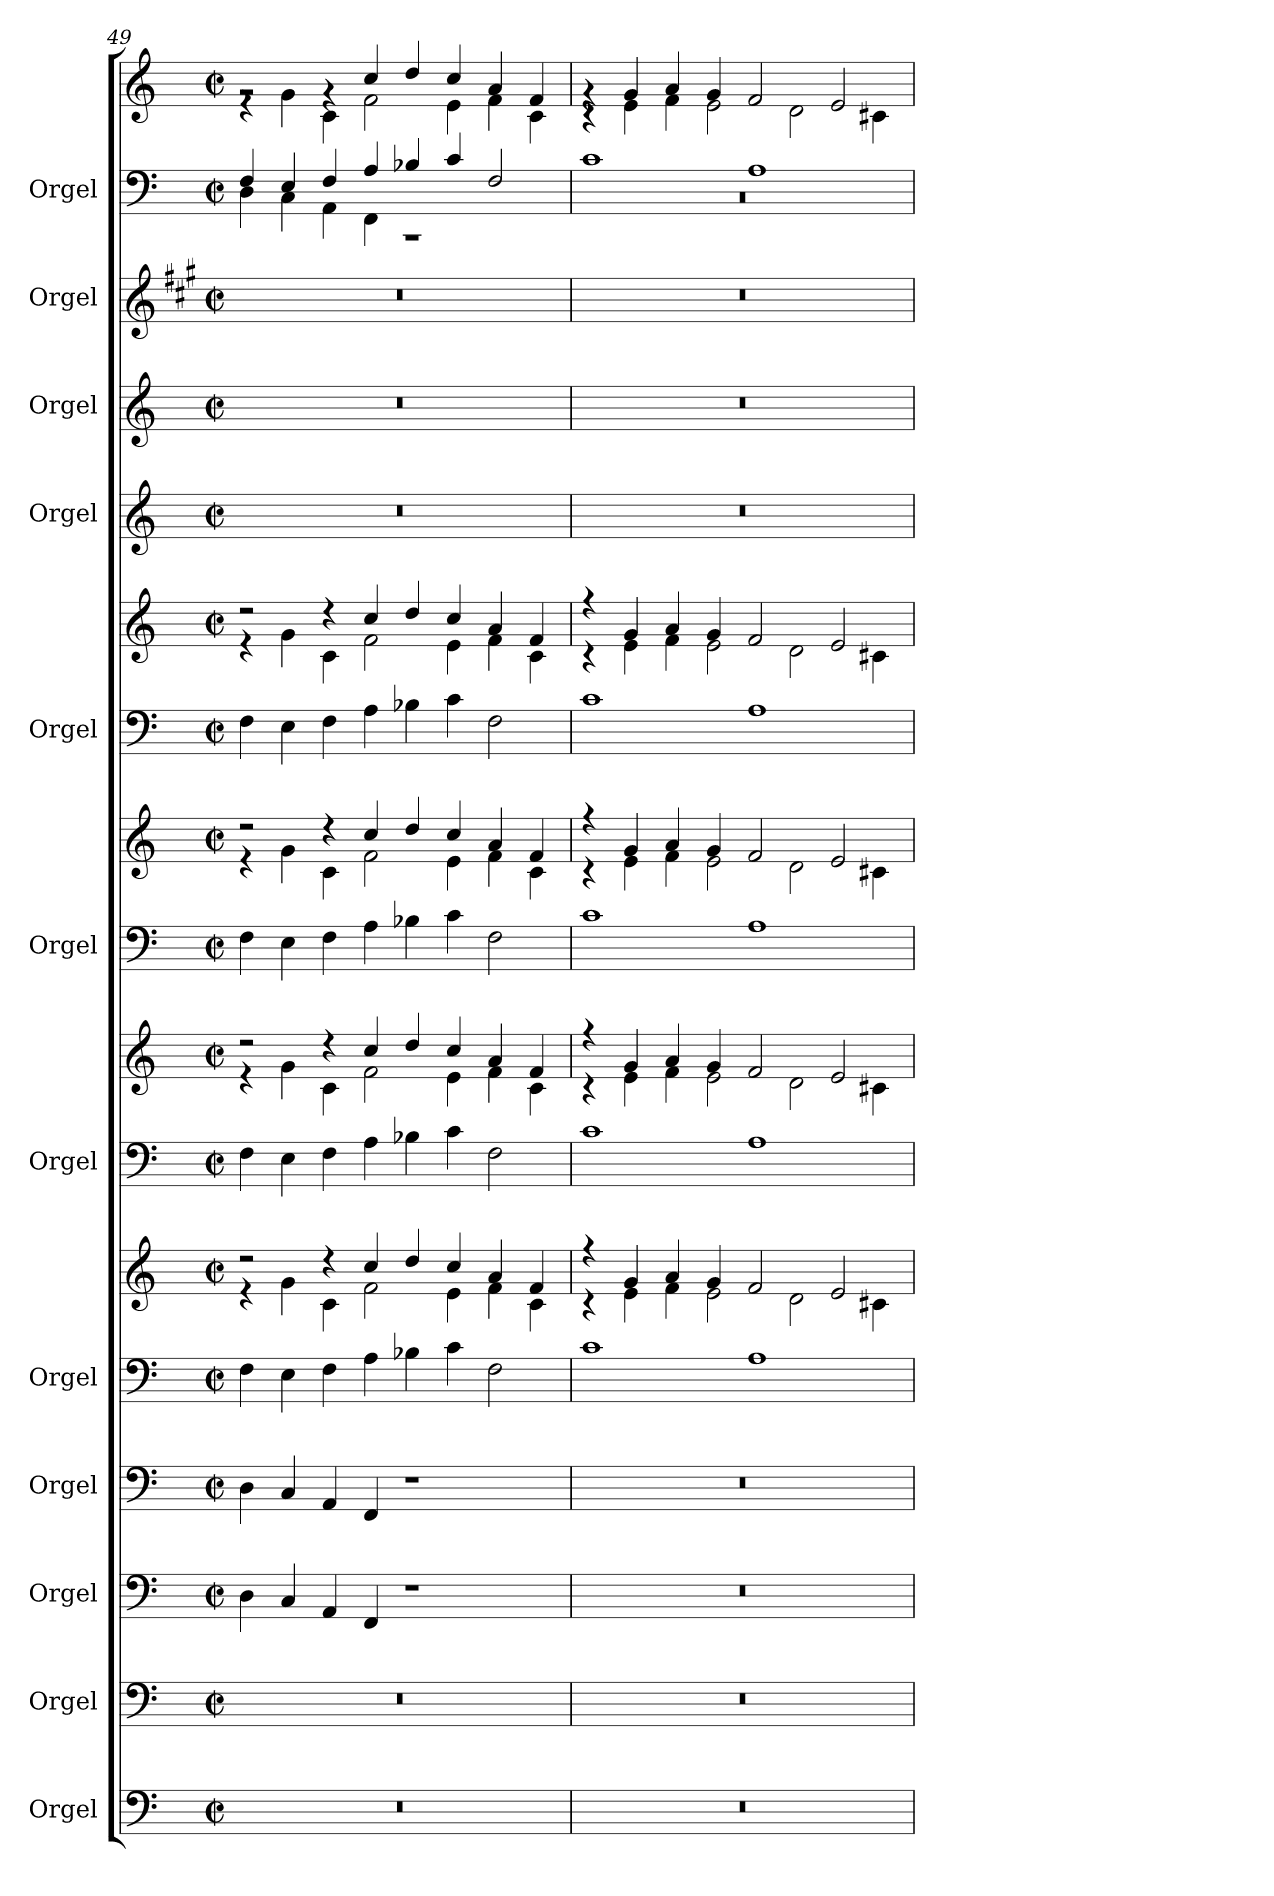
**kern	**kern	**kern	**kern	**kern	**kern	**kern	**kern	**kern	**kern	**kern	**kern	**kern	**kern	**kern	**kern	**kern
*part12	*part11	*part10	*part9	*part8	*part8	*part7	*part7	*part6	*part6	*part5	*part5	*part4	*part3	*part2	*part1	*part1
*staff17	*staff16	*staff15	*staff14	*staff13	*staff12	*staff11	*staff10	*staff9	*staff8	*staff7	*staff6	*staff5	*staff4	*staff3	*staff2	*staff1
*I"Orgel	*I"Orgel	*I"Orgel	*I"Orgel	*I"Orgel	*	*I"Orgel	*	*I"Orgel	*	*I"Orgel	*	*I"Orgel	*I"Orgel	*I"Orgel	*I"Orgel	*
*I'Org.	*I'Org.	*I'Org.	*I'Org.	*I'Org.	*	*I'Org.	*	*I'Org.	*	*I'Org.	*	*I'Org.	*I'Org.	*I'Org.	*	*
*clefF4	*clefF4	*clefF4	*clefF4	*clefF4	*clefG2	*clefF4	*clefG2	*clefF4	*clefG2	*clefF4	*clefG2	*clefG2	*clefG2	*clefG2	*clefF4	*clefG2
*	*	*	*	*	*	*	*	*	*	*	*	*	*	*ITrd5c9	*	*
*k[]	*k[]	*k[]	*k[]	*k[]	*k[]	*k[]	*k[]	*k[]	*k[]	*k[]	*k[]	*k[]	*k[]	*k[]	*k[]	*k[]
*M4/2	*M4/2	*M4/2	*M4/2	*M4/2	*M4/2	*M4/2	*M4/2	*M4/2	*M4/2	*M4/2	*M4/2	*M4/2	*M4/2	*M4/2	*M4/2	*M4/2
*met(c|)	*met(c|)	*met(c|)	*met(c|)	*met(c|)	*met(c|)	*met(c|)	*met(c|)	*met(c|)	*met(c|)	*met(c|)	*met(c|)	*met(c|)	*met(c|)	*met(c|)	*met(c|)	*met(c|)
=49	=49	=49	=49	=49	=49	=49	=49	=49	=49	=49	=49	=49	=49	=49	=49	=49
*	*	*	*	*	*^	*	*^	*	*^	*	*^	*	*	*	*^	*^
0r	0r	4D\	4D\	4F\	2r	4r	4F\	2r	4r	4F\	2r	4r	4F\	2r	4r	0r	0r	0r	4F/	4D\	2rg	4r
.	.	4C/	4C/	4E\	.	4g\	4E\	.	4g\	4E\	.	4g\	4E\	.	4g\	.	.	.	4E/	4C\	.	4g\
.	.	4AA/	4AA/	4F\	4r	4c\	4F\	4r	4c\	4F\	4r	4c\	4F\	4r	4c\	.	.	.	4F/	4AA\	4rg	4c\
.	.	4FF/	4FF/	4A\	4cc/	2f\	4A\	4cc/	2f\	4A\	4cc/	2f\	4A\	4cc/	2f\	.	.	.	4A/	4FF\	4cc/	2f\
.	.	1r	1r	4B-X\	4dd/	.	4B-X\	4dd/	.	4B-X\	4dd/	.	4B-X\	4dd/	.	.	.	.	4B-X/	1r	4dd/	.
.	.	.	.	4c\	4cc/	4e\	4c\	4cc/	4e\	4c\	4cc/	4e\	4c\	4cc/	4e\	.	.	.	4c/	.	4cc/	4e\
.	.	.	.	2F\	4a/	4f\	2F\	4a/	4f\	2F\	4a/	4f\	2F\	4a/	4f\	.	.	.	2F/	.	4a/	4f\
.	.	.	.	.	4f/	4c\	.	4f/	4c\	.	4f/	4c\	.	4f/	4c\	.	.	.	.	.	4f/	4c\
=50	=50	=50	=50	=50	=50	=50	=50	=50	=50	=50	=50	=50	=50	=50	=50	=50	=50	=50	=50	=50	=50	=50
0r	0r	0r	0r	1c	4r	4r	1c	4r	4r	1c	4r	4r	1c	4r	4r	0r	0r	0r	1c	0r	4rg	4r
.	.	.	.	.	4g/	4e\	.	4g/	4e\	.	4g/	4e\	.	4g/	4e\	.	.	.	.	.	4g/	4e\
.	.	.	.	.	4a/	4f\	.	4a/	4f\	.	4a/	4f\	.	4a/	4f\	.	.	.	.	.	4a/	4f\
.	.	.	.	.	4g/	2e\	.	4g/	2e\	.	4g/	2e\	.	4g/	2e\	.	.	.	.	.	4g/	2e\
.	.	.	.	1A	2f/	.	1A	2f/	.	1A	2f/	.	1A	2f/	.	.	.	.	1A	.	2f/	.
.	.	.	.	.	.	2d\	.	.	2d\	.	.	2d\	.	.	2d\	.	.	.	.	.	.	2d\
.	.	.	.	.	2e/	.	.	2e/	.	.	2e/	.	.	2e/	.	.	.	.	.	.	2e/	.
.	.	.	.	.	.	4c#X\	.	.	4c#X\	.	.	4c#X\	.	.	4c#X\	.	.	.	.	.	.	4c#X\
*	*	*	*	*	*	*	*	*	*	*	*	*	*	*	*	*	*	*	*v	*v	*	*
*	*	*	*	*	*v	*v	*	*v	*v	*	*v	*v	*	*v	*v	*	*	*	*	*v	*v
=	=	=	=	=	=	=	=	=	=	=	=	=	=	=	=	=
*-	*-	*-	*-	*-	*-	*-	*-	*-	*-	*-	*-	*-	*-	*-	*-	*-
